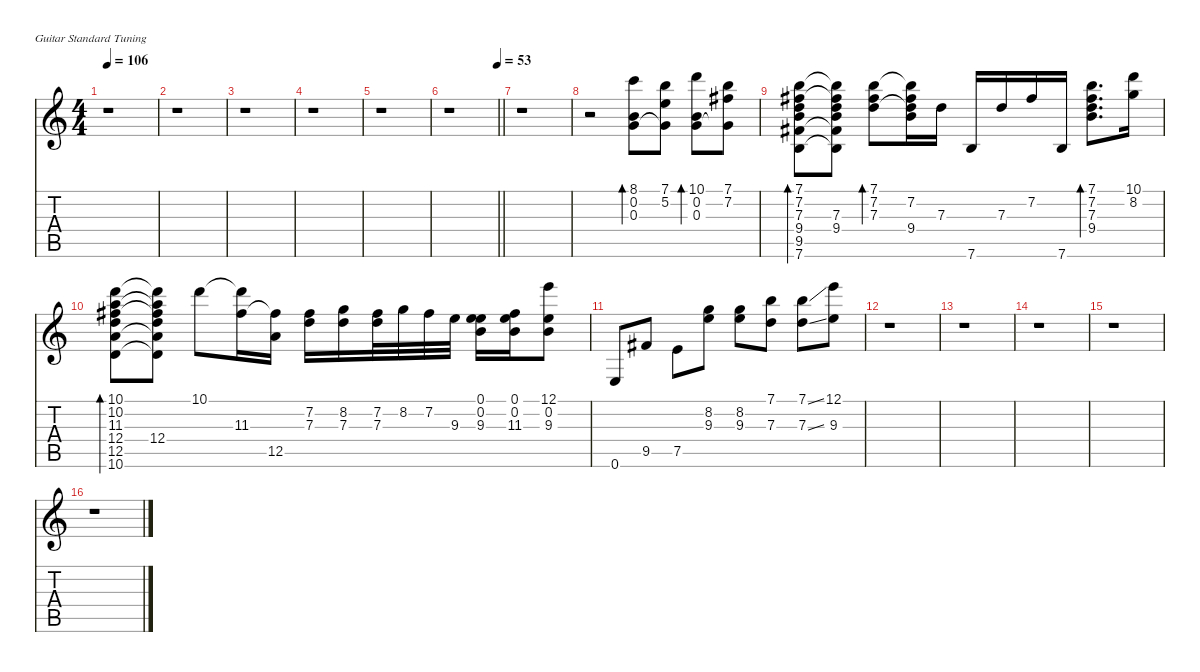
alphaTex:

\defaultSystemsLayout 4
\hideDynamics
\bracketExtendMode nobrackets
\singleTrackTrackNamePolicy hidden
\multiTrackTrackNamePolicy hidden
\otherSystemsTrackNameOrientation horizontal
\track ("Kirk Hammett" "dist.guit.") {defaultSystemsLayout 8 instrument distortionguitar}
\staff {score tabs}
\tuning (E4 B3 G3 D3 A2 E2)
\ts (4 4)
\tempo 106
\clef g2
\ks c
r.1{dy f beam Down} |
r.1{beam Down} |
r.1{beam Down} |
r.1{beam Down} |
r.1{beam Down} |
\tempo (53 1)
\barLineRight lightlight
r.1{beam Down} |
\tempo (53 hide)
r.1{beam Down} |
r.2{instrument acousticguitarsteel beam Down} (8.1 0.2 0.3).8{bd 60 beam Down} (7.1 5.2 0.3{t}).8{beam Down} (10.1 0.2 0.3).8{bd 60 beam Down} (7.1 7.2{acc #} 0.3{t}).8{beam Down} |
(7.1 7.2{acc #} 7.3 9.4 9.5{acc #} 7.6).8{bd 60 beam Down} (7.1{t} 7.2{t acc #} 7.3 9.4 9.5{t acc #} 7.6{t}).8{beam Down} (7.1 7.2{acc #} 7.3).8{bd 60 beam Down} (7.1{t} 7.2{acc #} 7.3{t} 9.4).16{beam Down} 7.3.16{beam Down} 7.6.16{beam Up} 7.3.16{beam Up} 7.2{acc #}.16{beam Up} 7.6.16{beam Up} (7.1 7.2{acc #} 7.3 9.4).8{d bd 60 beam Down} (10.1 8.2).16{beam Down} |
(10.1 10.2 11.3{acc #} 12.4 12.5 10.6).8{bd 60 beam Down} (10.1{t} 10.2{t} 11.3{t acc #} 12.4 12.5{t} 10.6{t}).8{beam Down} 10.1.8{beam Down} (10.1{t} 11.3{acc #}).16{beam Down} (11.3{t acc #} 12.5).16{beam Down} (7.2{acc #} 7.3).16{beam Down} (8.2 7.3).16{beam Down} (7.2{acc #} 7.3).32{beam Down} 8.2.32{beam Down} 7.2{acc #}.32{beam Down} 9.3.32{beam Down} (0.1 0.2 9.3).16{beam Down} (0.1 0.2 11.3{acc #}).16{beam Down} (12.1 0.2 9.3).8{beam Down} |
0.6.8{beam Up} 9.5{acc #}.8{beam Up} 7.5.8{beam Down} (8.2 9.3).8{beam Down} (8.2 9.3).8{beam Down} (7.1 7.3).8{beam Down} (7.1{ss} 7.3{ss}).8{beam Down} (12.1 9.3).8{beam Down} |
r.1{beam Down} |
r.1{beam Down} |
r.1{beam Down} |
r.1{beam Down} |
r.1{beam Down}
